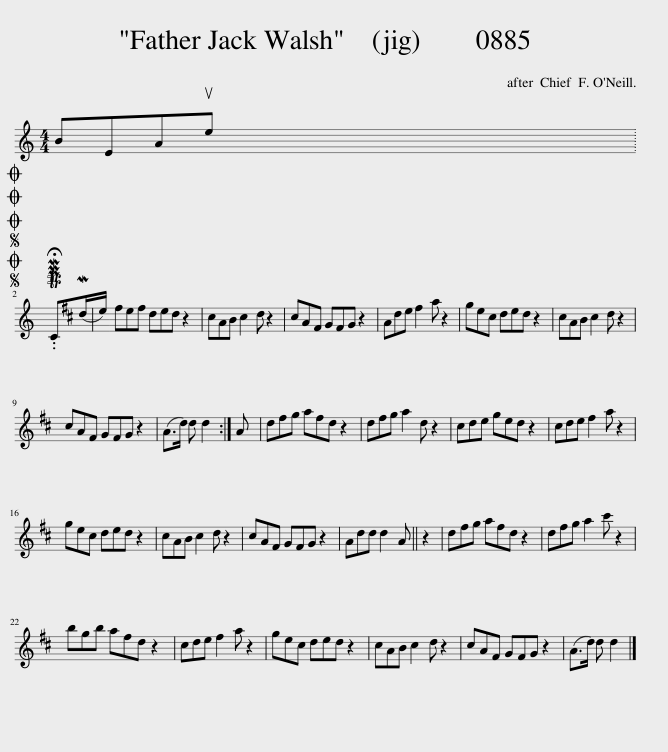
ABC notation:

X:1
L:1/8
M:4/4
I:linebreak $
K:C
V:1 treble
V:1
 BEAue x2002 |$SOSOOO .!fermata!PMTC(Md/e/) | ^fef ded z2 | ^cAB c2 d z2 | ^cA^F GFG z2 | %5
 Ade ^f2 a z2 | ge^c ded z2 | ^cAB c2 d z2 |$ ^cA^F GFG z2 | (A>d) d d2 :| %10
 A | d^fg afd z2 | d^fg a2 d z2 | ^cde ged z2 | ^cde ^f2 a z2 |$ %15
 ge^c ded z2 | ^cAB c2 d z2 | ^cA^F GFG z2 | Add d2 A z2 | d^fg afd z2 | %20
 d^fg a2 ^c' z2 |$ bgb a^fd z2 | ^cde ^f2 a z2 | ge^c ded z2 | ^cAB c2 d z2 | %25
 ^cA^F GFG z2 | (A>d) d d2 |] %27
